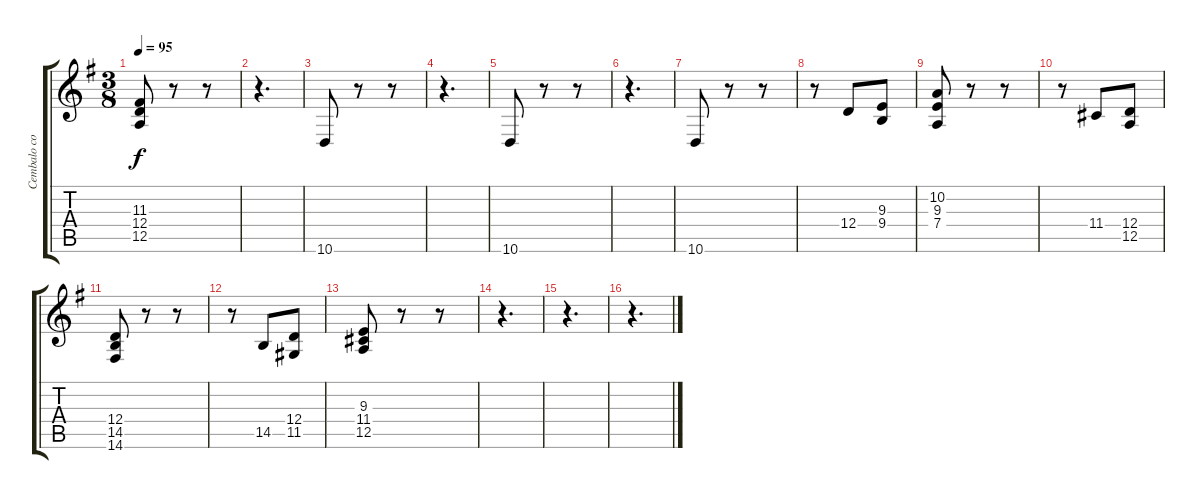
\track ("Cembalo concertato." "Cembalo co") {instrument harpsichord}
\staff {score tabs}
\tuning (E4 B3 G3 D3 A2 E2) {hide}
\ts (3 8)
\tempo 95
\clef g2
\ks g
(11.3 12.4 12.5).8{dy f} r.8 r.8 |
r.4{d} |
10.6.8 r.8 r.8 |
r.4{d} |
10.6.8 r.8 r.8 |
r.4{d} |
10.6.8 r.8 r.8 |
r.8 12.4.8{beam merge} (9.3 9.4).8 |
(10.2 9.3 7.4).8 r.8 r.8 |
r.8 11.4.8{beam merge} (12.4 12.5).8 |
(12.4 14.5 14.6).8{beam Up} r.8 r.8 |
r.8 14.5.8{beam merge} (12.4 11.5).8 |
(9.3 11.4 12.5).8 r.8 r.8 |
r.4{d} |
r.4{d} |
r.4{d}
